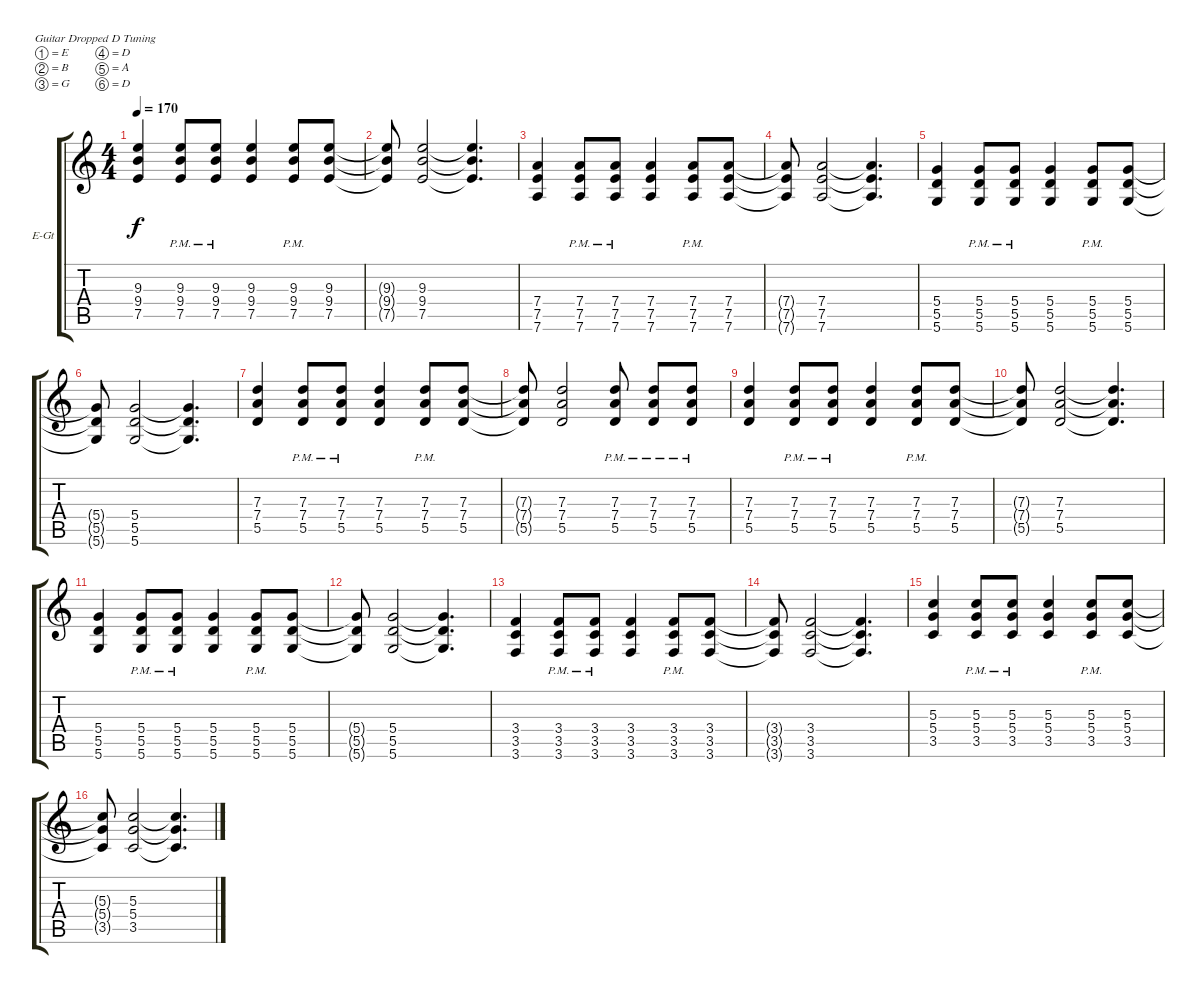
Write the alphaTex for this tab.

\bracketExtendMode groupsimilarinstruments
\firstSystemTrackNameOrientation horizontal
\otherSystemsTrackNameOrientation horizontal
\track ("Guitar" "E-Gt") {instrument distortionguitar}
\staff {score tabs}
\tuning (E4 B3 G3 D3 A2 D2)
\ts (4 4)
\tempo 170
\clef g2
\ks c
(9.3 9.4 7.5).4{dy f} (9.3{pm} 9.4{pm} 7.5{pm}).8 (9.3{pm} 9.4{pm} 7.5{pm}).8 (9.3 9.4 7.5).4 (9.3{pm} 9.4{pm} 7.5{pm}).8 (9.3 9.4 7.5).8 |
(9.3{t} 9.4{t} 7.5{t}).8 (9.3 9.4 7.5).2 (9.3{t} 9.4{t} 7.5{t}).4{d} |
(7.4 7.5 7.6).4 (7.4{pm} 7.5{pm} 7.6{pm}).8 (7.4{pm} 7.5{pm} 7.6{pm}).8 (7.4 7.5 7.6).4 (7.4{pm} 7.5{pm} 7.6{pm}).8 (7.4 7.5 7.6).8 |
(7.4{t} 7.5{t} 7.6{t}).8 (7.4 7.5 7.6).2 (7.4{t} 7.5{t} 7.6{t}).4{d} |
(5.4 5.5 5.6).4 (5.4{pm} 5.5{pm} 5.6{pm}).8 (5.4{pm} 5.5{pm} 5.6{pm}).8 (5.4 5.5 5.6).4 (5.4{pm} 5.5{pm} 5.6{pm}).8 (5.4 5.5 5.6).8 |
(5.4{t} 5.5{t} 5.6{t}).8 (5.4 5.5 5.6).2 (5.4{t} 5.5{t} 5.6{t}).4{d} |
(7.3 7.4 5.5).4 (7.3{pm} 7.4{pm} 5.5{pm}).8 (7.3{pm} 7.4{pm} 5.5{pm}).8 (7.3 7.4 5.5).4 (7.3{pm} 7.4{pm} 5.5{pm}).8 (7.3 7.4 5.5).8 |
(7.3{t} 7.4{t} 5.5{t}).8 (7.3 7.4 5.5).2 (7.3{pm} 7.4{pm} 5.5{pm}).8 (7.3{pm} 7.4{pm} 5.5{pm}).8 (7.3{pm} 7.4{pm} 5.5{pm}).8 |
(7.3 7.4 5.5).4 (7.3{pm} 7.4{pm} 5.5{pm}).8 (7.3{pm} 7.4{pm} 5.5{pm}).8 (7.3 7.4 5.5).4 (7.3{pm} 7.4{pm} 5.5{pm}).8 (7.3 7.4 5.5).8 |
(7.3{t} 7.4{t} 5.5{t}).8 (7.3 7.4 5.5).2 (7.3{t} 7.4{t} 5.5{t}).4{d} |
(5.4 5.5 5.6).4 (5.4{pm} 5.5{pm} 5.6{pm}).8 (5.4{pm} 5.5{pm} 5.6{pm}).8 (5.4 5.5 5.6).4 (5.4{pm} 5.5{pm} 5.6{pm}).8 (5.4 5.5 5.6).8 |
(5.4{t} 5.5{t} 5.6{t}).8 (5.4 5.5 5.6).2 (5.4{t} 5.5{t} 5.6{t}).4{d} |
(3.4 3.5 3.6).4 (3.4{pm} 3.5{pm} 3.6{pm}).8 (3.4{pm} 3.5{pm} 3.6{pm}).8 (3.4 3.5 3.6).4 (3.4{pm} 3.5{pm} 3.6{pm}).8 (3.4 3.5 3.6).8 |
(3.4{t} 3.5{t} 3.6{t}).8 (3.4 3.5 3.6).2 (3.4{t} 3.5{t} 3.6{t}).4{d} |
(5.3 5.4 3.5).4 (5.3{pm} 5.4{pm} 3.5{pm}).8 (5.3{pm} 5.4{pm} 3.5{pm}).8 (5.3 5.4 3.5).4 (5.3{pm} 5.4{pm} 3.5{pm}).8 (5.3 5.4 3.5).8 |
(5.3{t} 5.4{t} 3.5{t}).8 (5.3 5.4 3.5).2 (5.3{t} 5.4{t} 3.5{t}).4{d}
